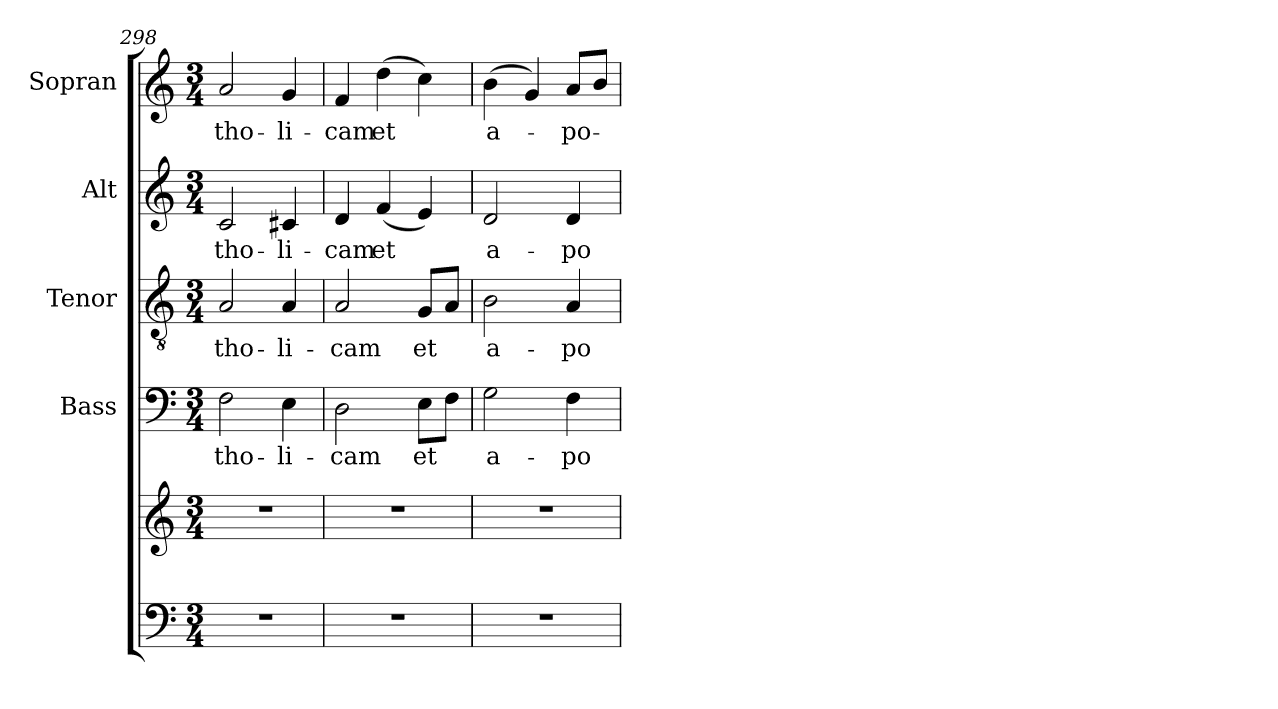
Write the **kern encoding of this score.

**kern	**kern	**kern	**text	**kern	**text	**kern	**text	**kern	**text
*part5	*part5	*part4	*part4	*part3	*part3	*part2	*part2	*part1	*part1
*staff6	*staff5	*staff4	*staff4	*staff3	*staff3	*staff2	*staff2	*staff1	*staff1
*	*	*I"Bass	*	*I"Tenor	*	*I"Alt	*	*I"Sopran	*
*	*	*I'B.	*	*I'T.	*	*I'A.	*	*I'S.	*
*clefF4	*clefG2	*clefF4	*	*clefGv2	*	*clefG2	*	*clefG2	*
*k[]	*k[]	*k[]	*	*k[]	*	*k[]	*	*k[]	*
*C:	*C:	*C:	*	*C:	*	*C:	*	*C:	*
*M3/4	*M3/4	*M3/4	*	*M3/4	*	*M3/4	*	*M3/4	*
=298	=298	=298	=298	=298	=298	=298	=298	=298	=298
!	!	!	!LO:LY:b	!	!LO:LY:b	!	!LO:LY:b	!	!LO:LY:b
2.r	2.r	2F\	-tho-	2A/	-tho-	2c/	-tho-	2a/	-tho-
!	!	!	!LO:LY:b	!	!LO:LY:b	!	!LO:LY:b	!	!LO:LY:b
.	.	4E\	-li-	4A/	-li-	4c#X/	-li-	4g/	-li-
!!LO:PB:g=z
=299	=299	=299	=299	=299	=299	=299	=299	=299	=299
!	!	!	!LO:LY:b	!	!LO:LY:b	!	!LO:LY:b	!	!LO:LY:b
2.r	2.r	2D\	-cam	2A/	-cam	4d/	-cam	4f/	-cam
!	!	!	!	!	!	!	!LO:LY:b	!	!LO:LY:b
.	.	.	.	.	.	(<4f/	et	(>4dd\	et
!	!	!	!LO:LY:b	!	!LO:LY:b	!	!	!	!
.	.	8E\L	et	8G/L	et	4e/)	.	4cc\)	.
.	.	8F\J	.	8A/J	.	.	.	.	.
=300	=300	=300	=300	=300	=300	=300	=300	=300	=300
!	!	!	!LO:LY:b	!	!LO:LY:b	!	!LO:LY:b	!	!LO:LY:b
2.r	2.r	2G\	a-	2B\	a-	2d/	a-	(>4b\	a-
.	.	.	.	.	.	.	.	4g/)	.
!	!	!	!LO:LY:b	!	!LO:LY:b	!	!LO:LY:b	!	!LO:LY:b
.	.	4F\	-po-	4A/	-po-	4d/	-po-	8a/L	-po-
.	.	.	.	.	.	.	.	8b/J	.
=	=	=	=	=	=	=	=	=	=
*-	*-	*-	*-	*-	*-	*-	*-	*-	*-
